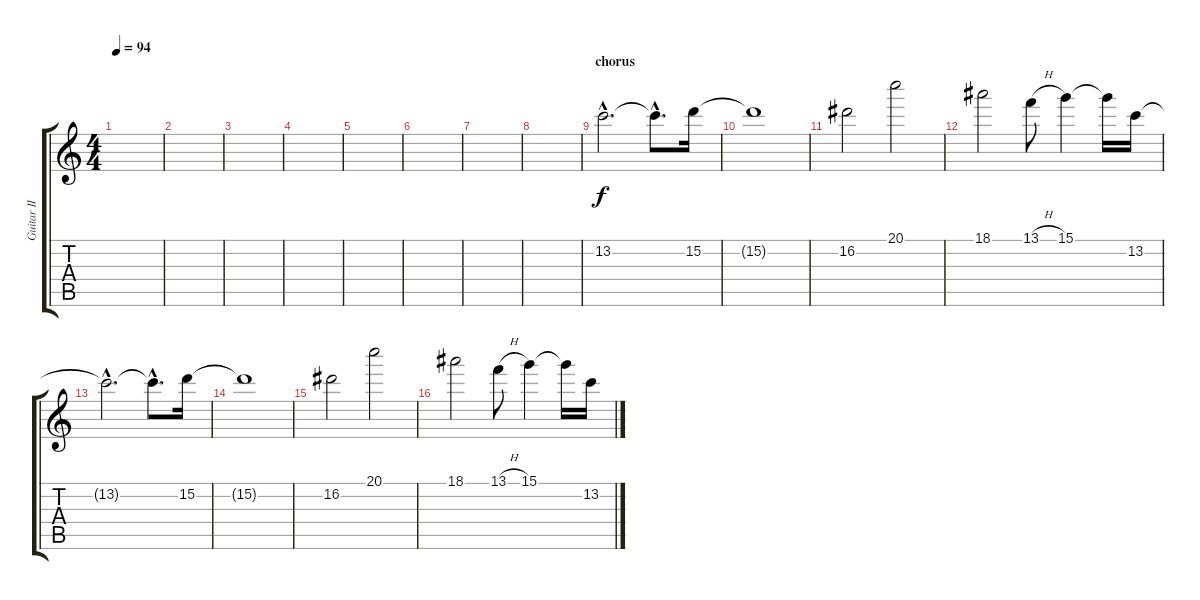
\track ("Guitar II" "Guitar II") {instrument overdrivenguitar}
\staff {score tabs}
\tuning (E4 B3 G3 D3 A2 E2) {hide}
\ts (4 4)
\tempo 94
\clef g2
\ks c
|
|
|
|
|
|
|
|
\section ("" "chorus")
13.2{hac}.2{d volume 10} 13.2{hac t}.8{d} 15.2.16 |
15.2{t}.1 |
16.2.2 20.1.2 |
18.1.2 13.1{h}.8 15.1.4 15.1{t}.16 13.2.16 |
13.2{hac t}.2{d} 13.2{hac t}.8{d} 15.2.16 |
15.2{t}.1 |
16.2.2 20.1.2 |
18.1.2 13.1{h}.8 15.1.4 15.1{t}.16 13.2.16
